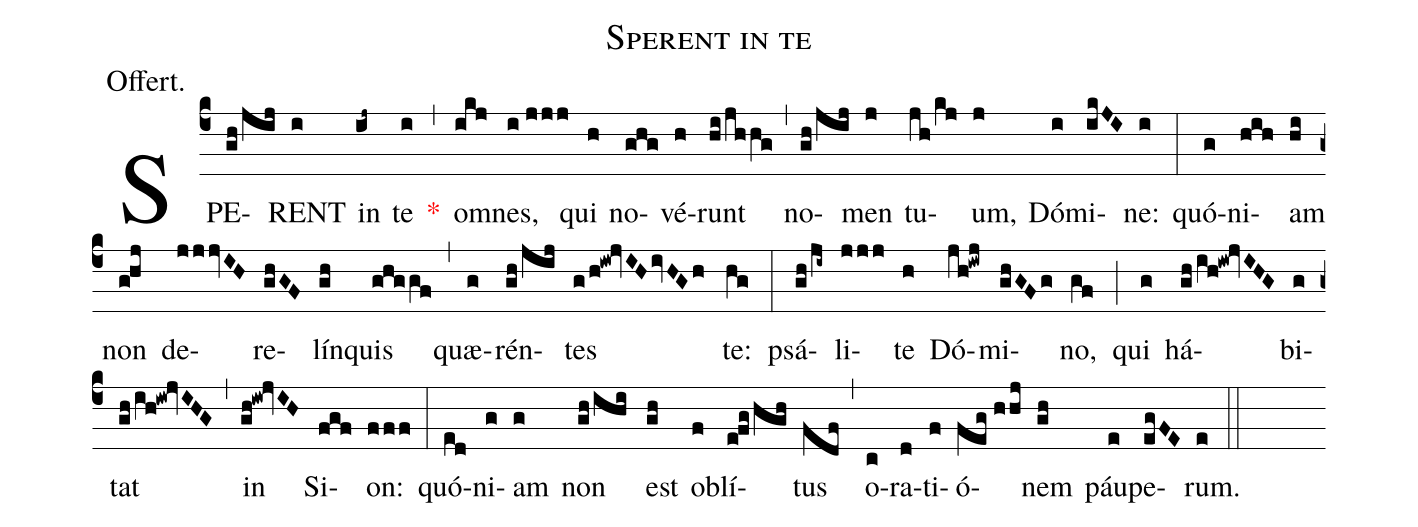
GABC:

name:Sperent in te;
annotation:Offert.;
mode:III.;
office-part:Offertory;
%%
(c4) SPE(gh/jij)RENT(i) in(ij~) te(i) <v>\red{*}</v>(,) om(ikj)nes,(i//jjj) qui(h) no(ghg)vé(h)runt(hi/jhhg) (,) no(gh/jij)men(j) tu(jh/kj)um,(j) Dó(i)mi(ikJI)ne:(i) (:) quó(g)ni(hih)am(hi) non(g!hj) de(jjjvIH)re(ghGF)lín(gh)quis(ghggf) (,) quæ(g)rén(gh/jij)tes(g/h!iw!jvIH/ivHGh) te:(hg) (:) psá(gh/ji~)li(jjj)te(h) Dó(jh!iwj)mi(ghGFg)no,(gf) (;) qui(g) há(gh/ih!iw!jvIHG)bi(g)tat(gh/ih!iw!jvIHG) (,) in(gh!iw!jvIH) Si(fgf)on:(fff) (:) quó(ed)ni(g)am(g) non(gh/ihi) est(gh) ob(f)lí(e!fg/hgh)tus(fdf) (,) o(c)ra(d)ti(f)ó(feg//hhj)nem(gh) páu(e)pe(egFE)rum.(e) (::)
